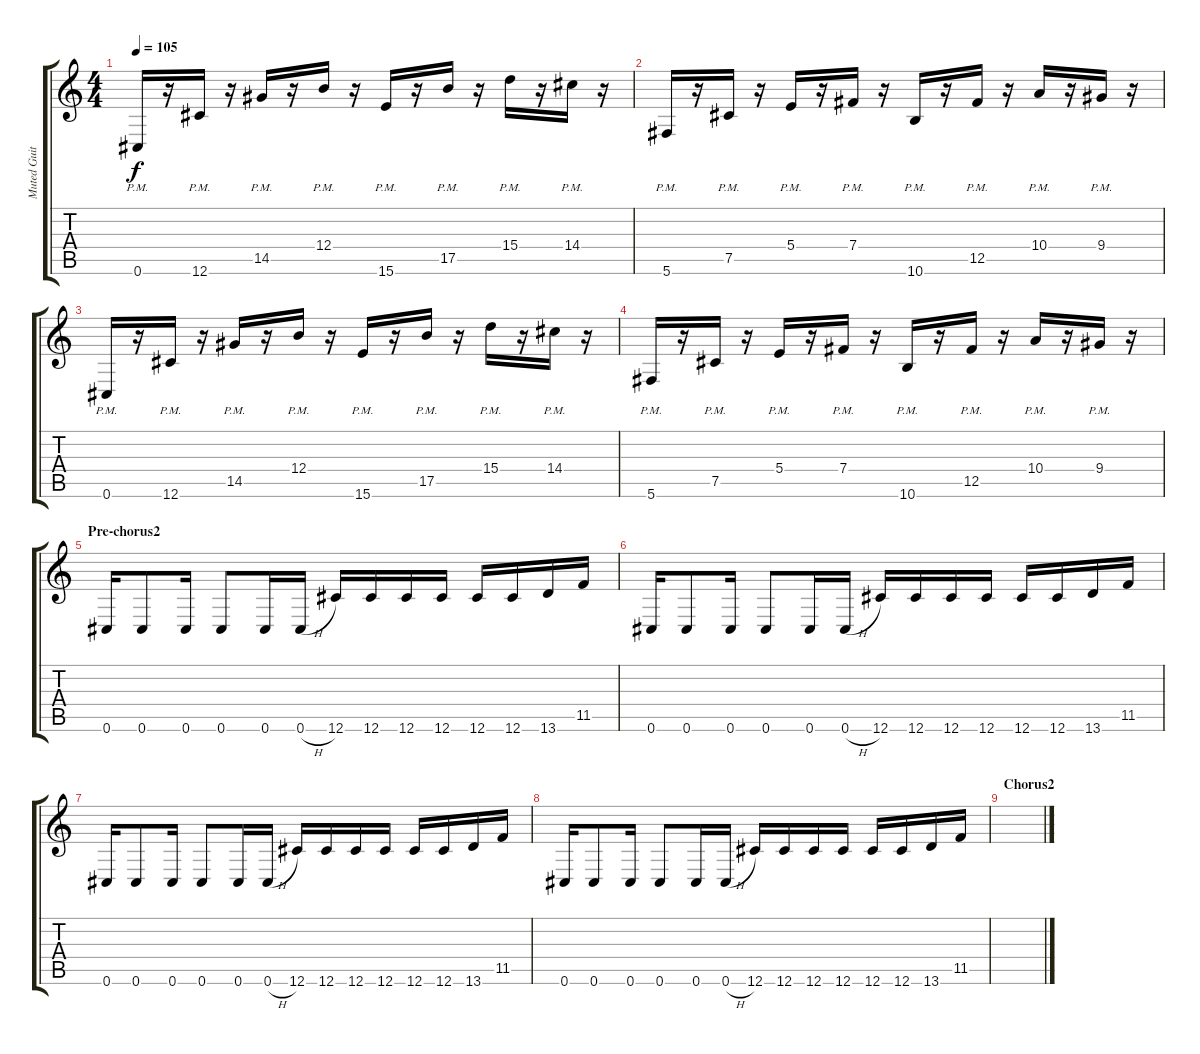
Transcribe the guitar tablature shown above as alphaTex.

\track ("Muted Guitar" "Muted Guit") {instrument electricguitarmuted}
\staff {score tabs}
\tuning (Db4 Ab3 E3 B2 Gb2 Db2) {hide}
\ts (4 4)
\tempo 105
\clef g2
\ks c
0.6{pm}.16{dy f} r.16 12.6{pm}.16 r.16 14.5{pm}.16 r.16 12.4{pm}.16 r.16 15.6{pm}.16 r.16 17.5{pm}.16 r.16 15.4{pm}.16 r.16 14.4{pm}.16 r.16 |
5.6{pm}.16 r.16 7.5{pm}.16 r.16 5.4{pm}.16 r.16 7.4{pm}.16 r.16 10.6{pm}.16 r.16 12.5{pm}.16 r.16 10.4{pm}.16 r.16 9.4{pm}.16 r.16 |
0.6{pm}.16 r.16 12.6{pm}.16 r.16 14.5{pm}.16 r.16 12.4{pm}.16 r.16 15.6{pm}.16 r.16 17.5{pm}.16 r.16 15.4{pm}.16 r.16 14.4{pm}.16 r.16 |
5.6{pm}.16 r.16 7.5{pm}.16 r.16 5.4{pm}.16 r.16 7.4{pm}.16 r.16 10.6{pm}.16 r.16 12.5{pm}.16 r.16 10.4{pm}.16 r.16 9.4{pm}.16 r.16 |
\section ("" "Pre-chorus2")
0.6.16 0.6.8 0.6.16 0.6.8 0.6.16 0.6{h}.16 12.6.16 12.6.16 12.6.16 12.6.16 12.6.16 12.6.16 13.6.16 11.5.16 |
0.6.16 0.6.8 0.6.16 0.6.8 0.6.16 0.6{h}.16 12.6.16 12.6.16 12.6.16 12.6.16 12.6.16 12.6.16 13.6.16 11.5.16 |
0.6.16 0.6.8 0.6.16 0.6.8 0.6.16 0.6{h}.16 12.6.16 12.6.16 12.6.16 12.6.16 12.6.16 12.6.16 13.6.16 11.5.16 |
0.6.16 0.6.8 0.6.16 0.6.8 0.6.16 0.6{h}.16 12.6.16 12.6.16 12.6.16 12.6.16 12.6.16 12.6.16 13.6.16 11.5.16 |
\section ("" "Chorus2")
